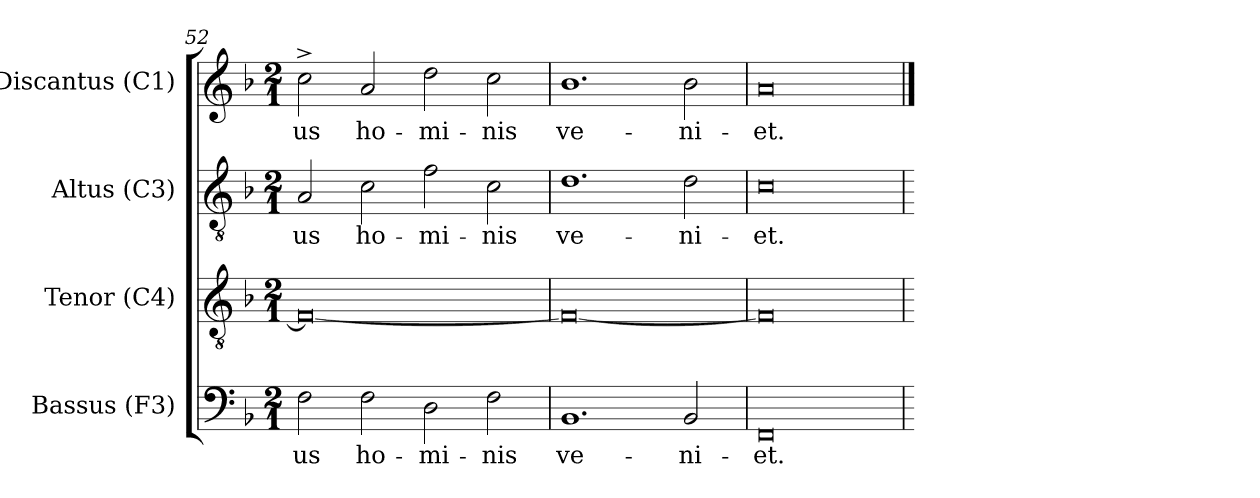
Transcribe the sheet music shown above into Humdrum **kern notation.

**kern	**text	**kern	**kern	**text	**kern	**text
*part4	*part4	*part3	*part2	*part2	*part1	*part1
*staff4	*staff4	*staff3	*staff2	*staff2	*staff1	*staff1
*I"Bassus (F3)	*	*I"Tenor (C4)	*I"Altus (C3)	*	*I"Discantus (C1)	*
*I'B.	*	*I'T.	*I'A.	*	*I'D.	*
*clefF4	*	*clefGv2	*clefGv2	*	*clefG2	*
*k[b-]	*	*k[b-]	*k[b-]	*	*k[b-]	*
*F:	*	*F:	*F:	*	*F:	*
*M2/1	*	*M2/1	*M2/1	*	*M2/1	*
=52	=52	=52	=52	=52	=52	=52
!	!LO:LY:b:cj	!	!	!LO:LY:b:cj	!	!LO:LY:b:cj
2F\	-us	0F_<	2A/	-us	2cc^<\	-us
!	!LO:LY:b:cj	!	!	!LO:LY:b:cj	!	!LO:LY:b:cj
2F\	ho-	.	2c\	ho-	2a/	ho-
!	!LO:LY:b:cj	!	!	!LO:LY:b:cj	!	!LO:LY:b:cj
2D\	-mi-	.	2f\	-mi-	2dd\	-mi-
!	!LO:LY:b:cj	!	!	!LO:LY:b:cj	!	!LO:LY:b:cj
2F\	-nis	.	2c\	-nis	2cc\	-nis
=53	=53	=53	=53	=53	=53	=53
!	!LO:LY:b:cj	!	!	!LO:LY:b:cj	!	!LO:LY:b:cj
1.BB-	ve-	0F_<	1.d	ve-	1.b-	ve-
!	!LO:LY:b:cj	!	!	!LO:LY:b:cj	!	!LO:LY:b:cj
2BB-/	-ni-	.	2d\	-ni-	2b-\	-ni-
=54	=54	=54	=54	=54	=54	=54
!	!LO:LY:b:rj	!	!	!LO:LY:b:rj	!	!LO:LY:b:rj
0FF	-et.	0F]	0c	-et.	0a	-et.
=	==	=	=	==	==	==
*-	*-	*-	*-	*-	*-	*-
